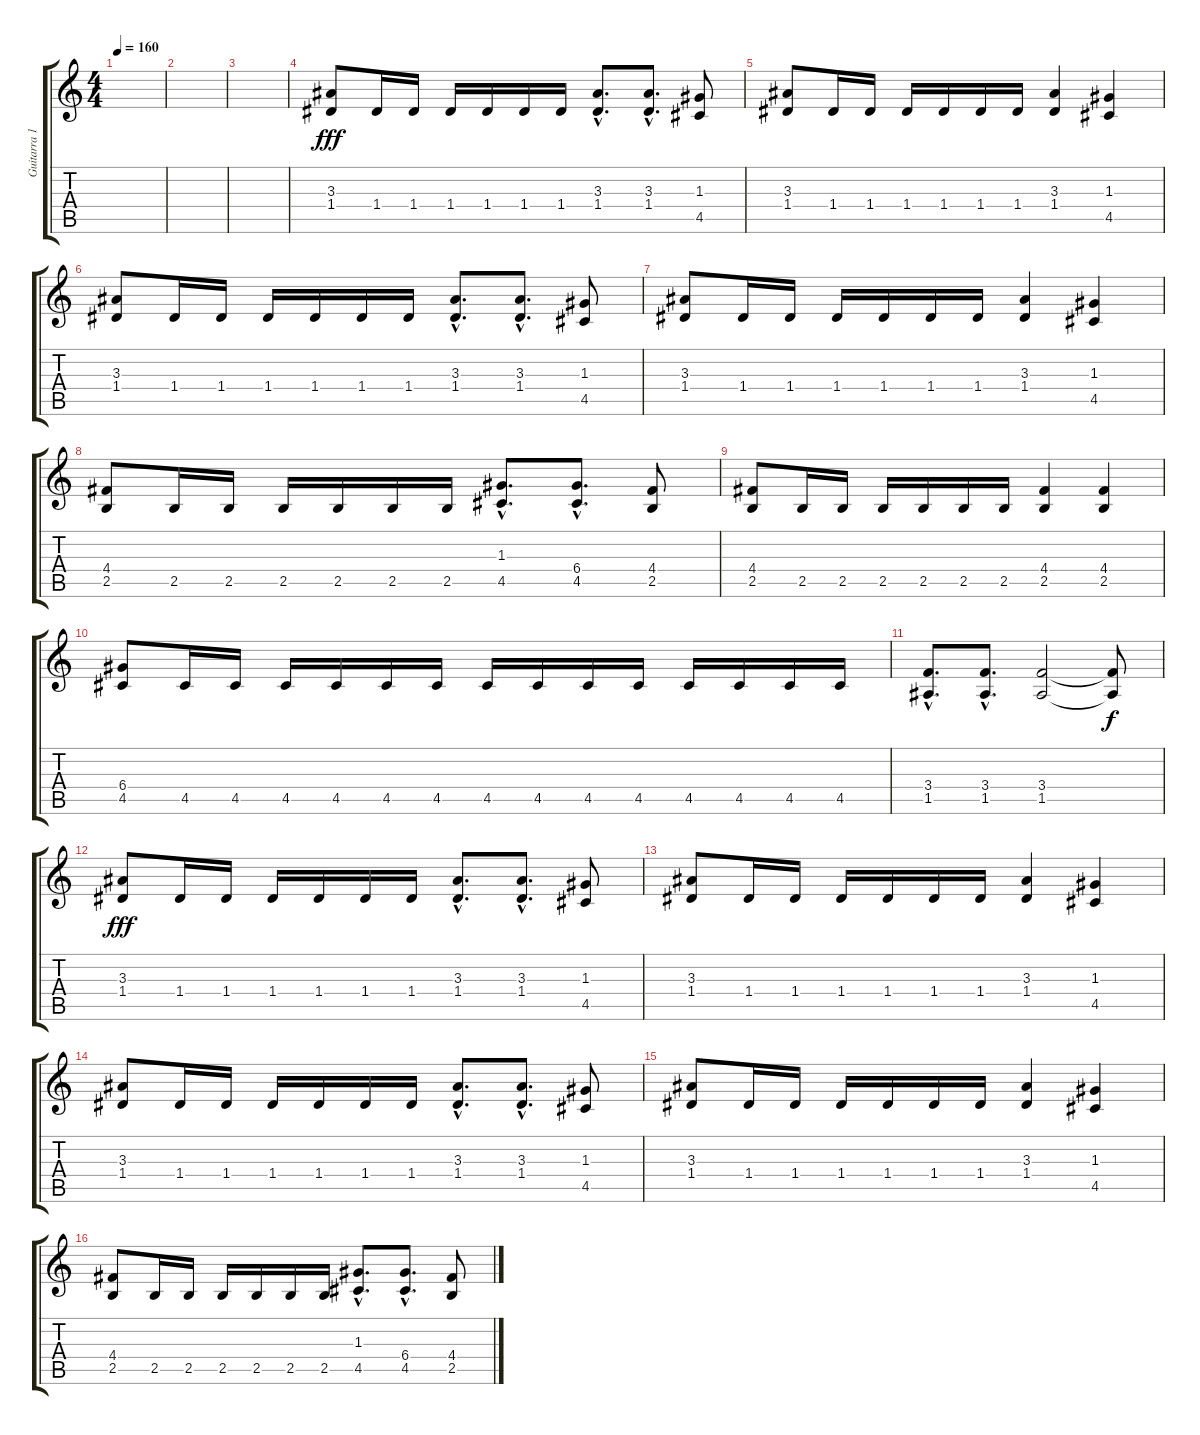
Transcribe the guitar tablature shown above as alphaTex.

\track ("Guitarra 1" "Guitarra 1") {instrument overdrivenguitar}
\staff {score tabs}
\tuning (E4 B3 G3 D3 A2 E2) {hide}
\ts (4 4)
\tempo 160
\clef g2
\ks c
|
|
|
(3.3 1.4).8{dy fff} 1.4.16 1.4.16 1.4.16 1.4.16 1.4.16 1.4.16 (3.3{hac} 1.4{hac}).8{d} (3.3{hac} 1.4{hac}).8{d} (1.3 4.5).8 |
(3.3 1.4).8 1.4.16 1.4.16 1.4.16 1.4.16 1.4.16 1.4.16 (3.3 1.4).4 (1.3 4.5).4 |
(3.3 1.4).8 1.4.16 1.4.16 1.4.16 1.4.16 1.4.16 1.4.16 (3.3{hac} 1.4{hac}).8{d} (3.3{hac} 1.4{hac}).8{d} (1.3 4.5).8 |
(3.3 1.4).8 1.4.16 1.4.16 1.4.16 1.4.16 1.4.16 1.4.16 (3.3 1.4).4 (1.3 4.5).4 |
(4.4 2.5).8 2.5.16 2.5.16 2.5.16 2.5.16 2.5.16 2.5.16 (1.3{hac} 4.5{hac}).8{d} (6.4{hac} 4.5{hac}).8{d} (4.4 2.5).8 |
(4.4 2.5).8 2.5.16 2.5.16 2.5.16 2.5.16 2.5.16 2.5.16 (4.4 2.5).4 (4.4 2.5).4 |
(6.4 4.5).8 4.5.16 4.5.16 4.5.16 4.5.16 4.5.16 4.5.16 4.5.16 4.5.16 4.5.16 4.5.16 4.5.16 4.5.16 4.5.16 4.5.16 |
(3.4{hac} 1.5{hac}).8{d} (3.4{hac} 1.5{hac}).8{d} (3.4 1.5).2 (3.4{t} 1.5{t}).8{dy f} |
(3.3 1.4).8{dy fff} 1.4.16 1.4.16 1.4.16 1.4.16 1.4.16 1.4.16 (3.3{hac} 1.4{hac}).8{d} (3.3{hac} 1.4{hac}).8{d} (1.3 4.5).8 |
(3.3 1.4).8 1.4.16 1.4.16 1.4.16 1.4.16 1.4.16 1.4.16 (3.3 1.4).4 (1.3 4.5).4 |
(3.3 1.4).8 1.4.16 1.4.16 1.4.16 1.4.16 1.4.16 1.4.16 (3.3{hac} 1.4{hac}).8{d} (3.3{hac} 1.4{hac}).8{d} (1.3 4.5).8 |
(3.3 1.4).8 1.4.16 1.4.16 1.4.16 1.4.16 1.4.16 1.4.16 (3.3 1.4).4 (1.3 4.5).4 |
(4.4 2.5).8 2.5.16 2.5.16 2.5.16 2.5.16 2.5.16 2.5.16 (1.3{hac} 4.5{hac}).8{d} (6.4{hac} 4.5{hac}).8{d} (4.4 2.5).8
